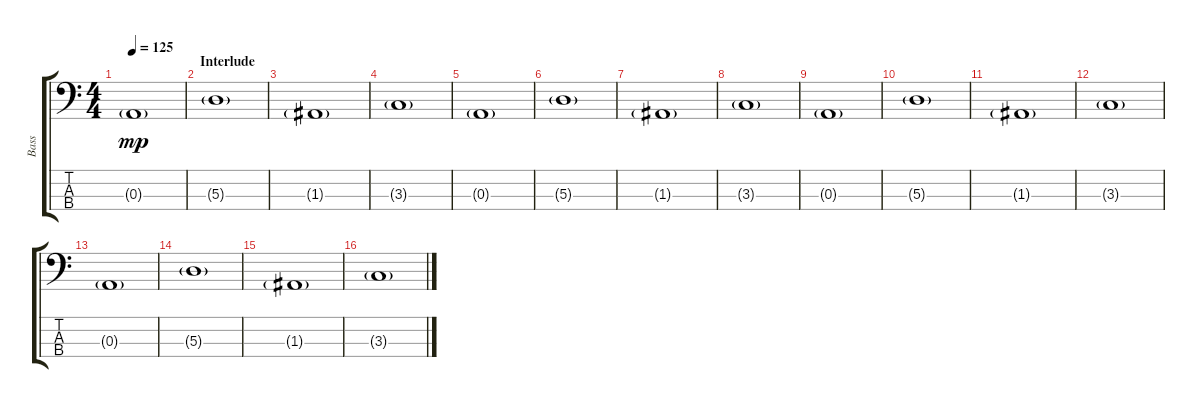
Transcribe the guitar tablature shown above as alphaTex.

\track ("Bass" "Bass") {instrument electricbassfinger}
\staff {score tabs}
\tuning (G2 D2 A1 E1) {hide}
\ts (4 4)
\tempo 125
\clef f4
\ks c
0.3{g}.1{dy mp} |
\section ("" "Interlude")
5.3{g}.1 |
1.3{g}.1 |
3.3{g}.1 |
0.3{g}.1 |
5.3{g}.1 |
1.3{g}.1 |
3.3{g}.1 |
0.3{g}.1 |
5.3{g}.1 |
1.3{g}.1 |
3.3{g}.1 |
0.3{g}.1 |
5.3{g}.1 |
1.3{g}.1 |
3.3{g}.1
